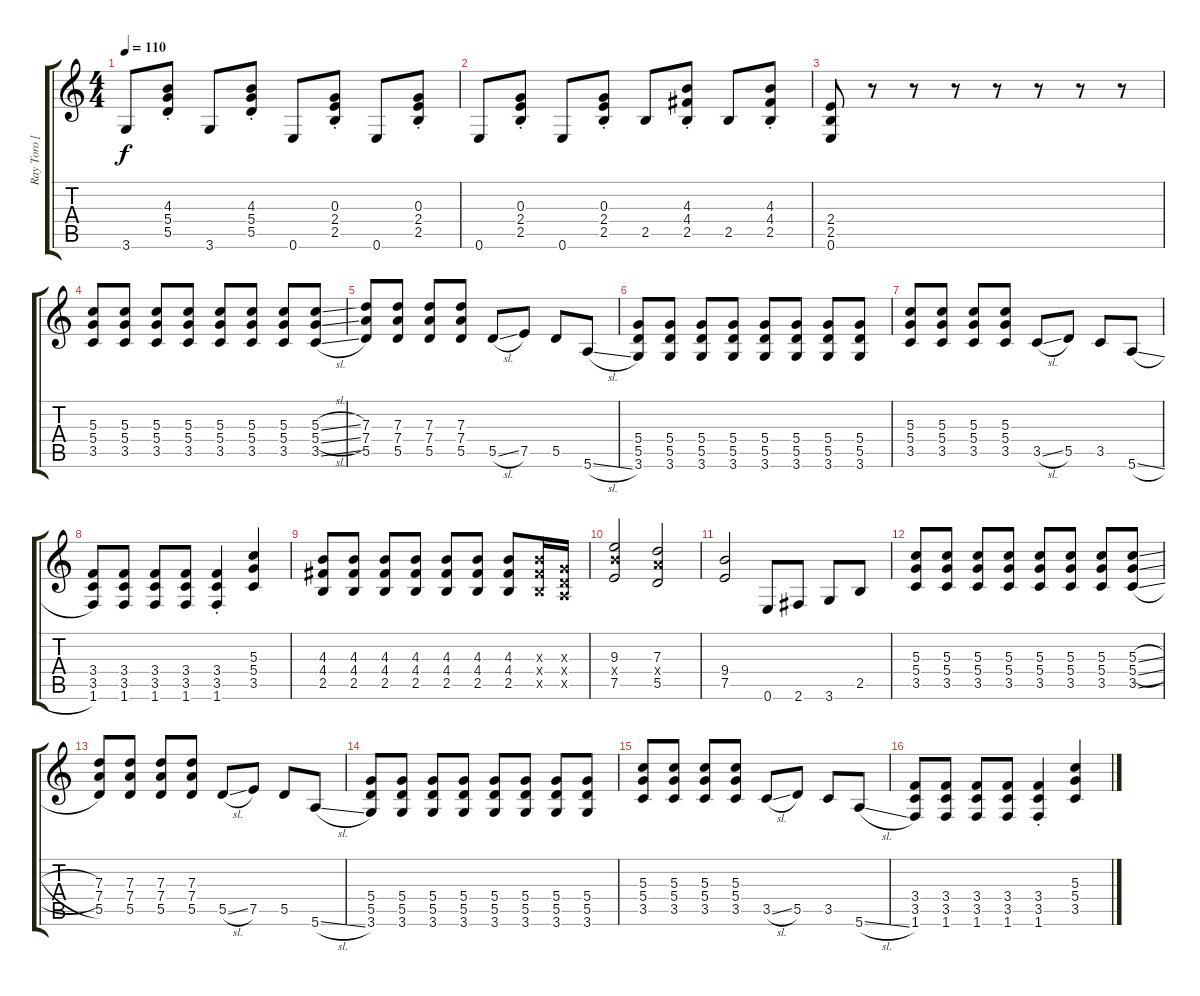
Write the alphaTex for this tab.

\track ("Ray Toro [Lead Guitar)" "Ray Toro [") {instrument overdrivenguitar}
\staff {score tabs}
\tuning (E4 B3 G3 D3 A2 E2) {hide}
\ts (4 4)
\tempo 110
\clef g2
\ks c
3.6.8{dy f} (4.3{st} 5.4{st} 5.5{st}).8 3.6.8 (4.3{st} 5.4{st} 5.5{st}).8 0.6.8 (0.3{st} 2.4{st} 2.5{st}).8 0.6.8 (0.3{st} 2.4{st} 2.5{st}).8 |
0.6.8 (0.3{st} 2.4{st} 2.5{st}).8 0.6.8 (0.3{st} 2.4{st} 2.5{st}).8 2.5.8 (4.3{st} 4.4{st} 2.5{st}).8 2.5.8 (4.3{st} 4.4{st} 2.5{st}).8 |
(2.4 2.5 0.6).8{instrument distortionguitar} r.8 r.8 r.8 r.8 r.8 r.8 r.8 |
(5.3 5.4 3.5).8{instrument distortionguitar} (5.3 5.4 3.5).8 (5.3 5.4 3.5).8 (5.3 5.4 3.5).8 (5.3 5.4 3.5).8 (5.3 5.4 3.5).8 (5.3 5.4 3.5).8 (5.3{sl} 5.4{sl} 3.5{sl}).8 |
(7.3 7.4 5.5).8 (7.3 7.4 5.5).8 (7.3 7.4 5.5).8 (7.3 7.4 5.5).8 5.5{sl}.8 7.5.8 5.5.8 5.6{sl}.8 |
(5.4 5.5 3.6).8 (5.4 5.5 3.6).8 (5.4 5.5 3.6).8 (5.4 5.5 3.6).8 (5.4 5.5 3.6).8 (5.4 5.5 3.6).8 (5.4 5.5 3.6).8 (5.4 5.5 3.6).8 |
(5.3 5.4 3.5).8{instrument distortionguitar} (5.3 5.4 3.5).8 (5.3 5.4 3.5).8 (5.3 5.4 3.5).8 3.5{sl}.8 5.5.8 3.5.8 5.6{sl}.8 |
(3.4 3.5 1.6).8 (3.4 3.5 1.6).8 (3.4 3.5 1.6).8 (3.4 3.5 1.6).8 (3.4{st} 3.5{st} 1.6{st}).4 (5.3 5.4 3.5).4 |
(4.3 4.4 2.5).8 (4.3 4.4 2.5).8 (4.3 4.4 2.5).8 (4.3 4.4 2.5).8 (4.3 4.4 2.5).8 (4.3 4.4 2.5).8 (4.3 4.4 2.5).8 (4.3{x} 4.4{x} 2.5{x}).16 (0.3{x} 0.4{x} 0.5{x}).16 |
(9.3 9.4{x} 7.5).2{volume 12} (7.3 7.4{x} 5.5).2 |
(9.4 7.5).2 0.6.8{volume 13} 2.6.8 3.6.8 2.5.8 |
(5.3 5.4 3.5).8{instrument distortionguitar} (5.3 5.4 3.5).8 (5.3 5.4 3.5).8 (5.3 5.4 3.5).8 (5.3 5.4 3.5).8 (5.3 5.4 3.5).8 (5.3 5.4 3.5).8 (5.3{sl} 5.4{sl} 3.5{sl}).8 |
(7.3 7.4 5.5).8 (7.3 7.4 5.5).8 (7.3 7.4 5.5).8 (7.3 7.4 5.5).8 5.5{sl}.8 7.5.8 5.5.8 5.6{sl}.8 |
(5.4 5.5 3.6).8 (5.4 5.5 3.6).8 (5.4 5.5 3.6).8 (5.4 5.5 3.6).8 (5.4 5.5 3.6).8 (5.4 5.5 3.6).8 (5.4 5.5 3.6).8 (5.4 5.5 3.6).8 |
(5.3 5.4 3.5).8{instrument distortionguitar} (5.3 5.4 3.5).8 (5.3 5.4 3.5).8 (5.3 5.4 3.5).8 3.5{sl}.8 5.5.8 3.5.8 5.6{sl}.8 |
(3.4 3.5 1.6).8 (3.4 3.5 1.6).8 (3.4 3.5 1.6).8 (3.4 3.5 1.6).8 (3.4{st} 3.5{st} 1.6{st}).4 (5.3{sl} 5.4{sl} 3.5{sl}).4
